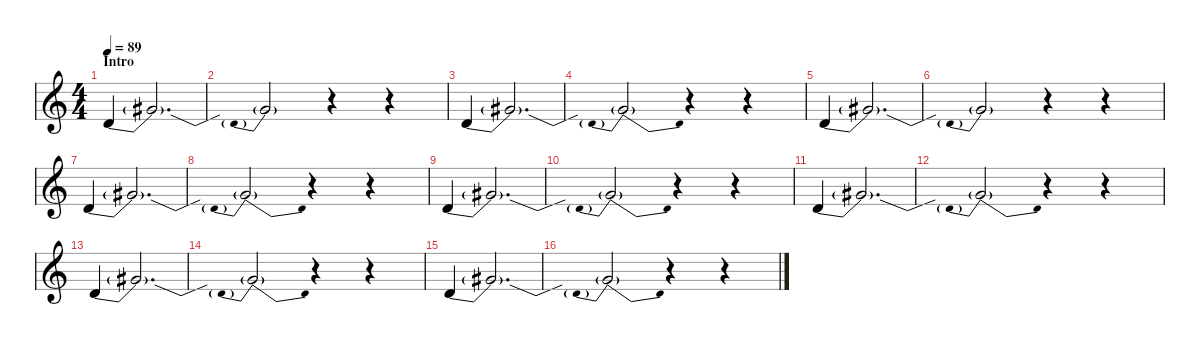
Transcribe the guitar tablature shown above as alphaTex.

\defaultSystemsLayout 4
\hideDynamics
\bracketExtendMode nobrackets
\singleTrackTrackNamePolicy hidden
\multiTrackTrackNamePolicy hidden
\otherSystemsTrackNameOrientation horizontal
\track ("Synth 2" "fl.") {instrument shakuhachi}
\staff {score}
\tuning (E4 B3 G3 D3 A2 D2)
\ts (4 4)
\beaming (8 2 2 2 2)
\section ("" "Intro")
\tempo 89
\clef g2
\ks c
12.4{be (bend 0 0 60 12)}.4{dy ff instrument shakuhachi beam Up} 12.4{t}.2{d beam Up} |
12.4{be (prebend 0 12 60 12) t}.2{beam Up} r.4{beam Up} r.4{beam Up} |
12.4{be (bend 0 0 60 12)}.4{beam Up} 12.4{t}.2{d beam Up} |
12.4{be (prebendrelease 0 12 60 0) t}.2{beam Up} r.4{beam Up} r.4{beam Up} |
12.4{be (bend 0 0 60 12)}.4{beam Up} 12.4{t}.2{d beam Up} |
12.4{be (prebend 0 12 60 12) t}.2{beam Up} r.4{beam Up} r.4{beam Up} |
12.4{be (bend 0 0 60 12)}.4{beam Up} 12.4{t}.2{d beam Up} |
12.4{be (prebendrelease 0 12 60 0) t}.2{beam Up} r.4{beam Up} r.4{beam Up} |
12.4{be (bend 0 0 60 12)}.4{beam Up} 12.4{t}.2{d beam Up} |
12.4{be (prebendrelease 0 12 60 0) t}.2{beam Up} r.4{beam Up} r.4{beam Up} |
12.4{be (bend 0 0 60 12)}.4{beam Up} 12.4{t}.2{d beam Up} |
12.4{be (prebendrelease 0 12 60 0) t}.2{beam Up} r.4{beam Up} r.4{beam Up} |
12.4{be (bend 0 0 60 12)}.4{beam Up} 12.4{t}.2{d beam Up} |
12.4{be (prebendrelease 0 12 60 0) t}.2{beam Up} r.4{beam Up} r.4{beam Up} |
12.4{be (bend 0 0 60 12)}.4{beam Up} 12.4{t}.2{d beam Up} |
12.4{be (prebendrelease 0 12 60 0) t}.2{beam Up} r.4{beam Up} r.4{beam Up}
